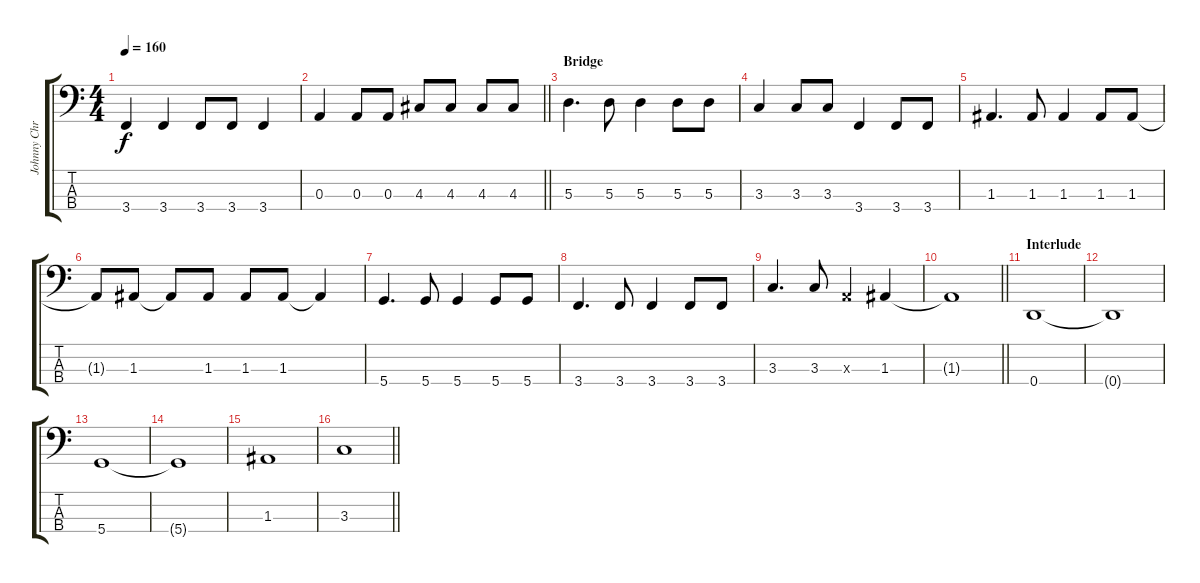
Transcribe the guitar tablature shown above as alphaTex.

\track ("Johnny Christ Bass" "Johnny Chr") {instrument electricbasspick}
\staff {score tabs}
\tuning (G2 D2 A1 D1) {hide}
\ts (4 4)
\tempo 160
\clef f4
\ks c
3.4.4{dy f} 3.4.4 3.4.8 3.4.8 3.4.4 |
\barLineRight lightlight
0.3.4 0.3.8 0.3.8 4.3.8 4.3.8 4.3.8 4.3.8 |
\section ("" "Bridge")
5.3.4{d} 5.3.8 5.3.4 5.3.8 5.3.8 |
3.3.4 3.3.8 3.3.8 3.4.4 3.4.8 3.4.8 |
1.3.4{d} 1.3.8 1.3.4 1.3.8 1.3.8 |
1.3{t}.8 1.3.8 1.3{t}.8 1.3.8 1.3.8 1.3.8 1.3{t}.4 |
5.4.4{d} 5.4.8 5.4.4 5.4.8 5.4.8 |
3.4.4{d} 3.4.8 3.4.4 3.4.8 3.4.8 |
3.3.4{d} 3.3.8 0.3{x}.4 1.3.4 |
\barLineRight lightlight
1.3{t}.1 |
\section ("" "Interlude")
0.4.1 |
0.4{t}.1 |
5.4.1 |
5.4{t}.1 |
1.3.1 |
\barLineRight lightlight
3.3.1
